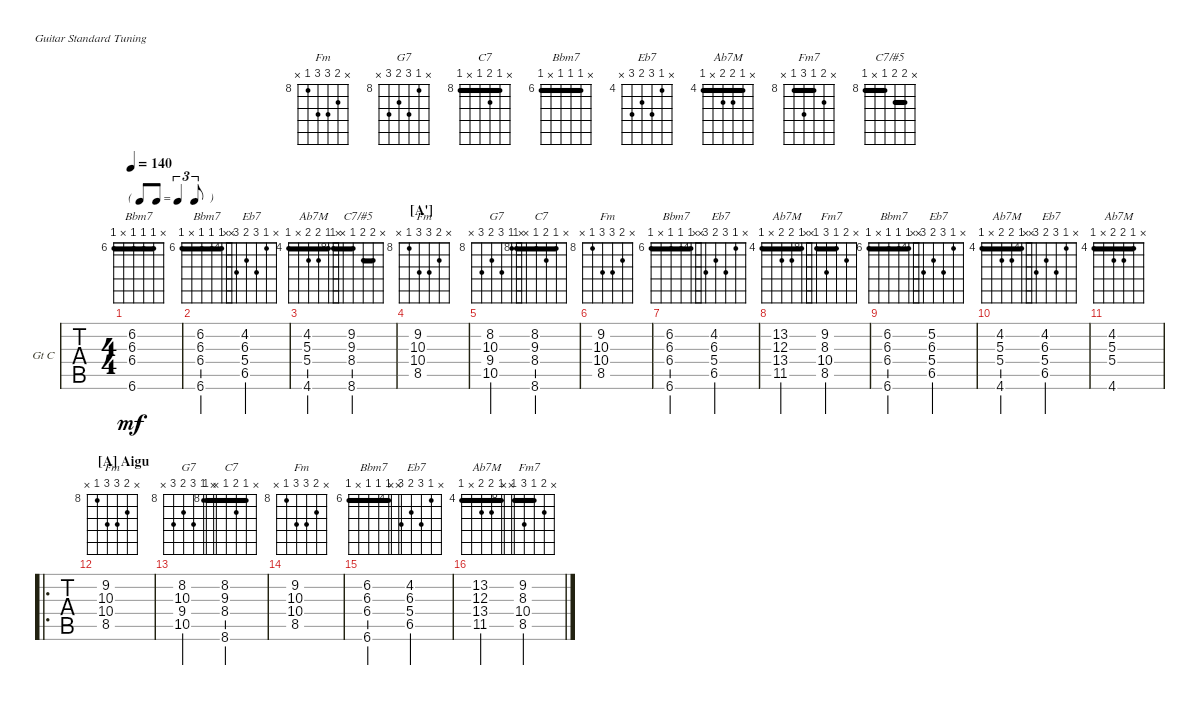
\defaultSystemsLayout 4
\bracketExtendMode nobrackets
\firstSystemTrackNameOrientation horizontal
\otherSystemsTrackNameOrientation horizontal
\chordDiagramsInScore
\track ("Guitar Chords" "Gt C") {instrument acousticguitarsteel}
\staff {tabs}
\tuning (E4 B3 G3 D3 A2 E2)
\chord ("Fm" x 9 10 10 8 x) {firstfret 8}
\chord ("G7" x 8 10 9 10 x) {firstfret 8}
\chord ("C7" x 8 9 8 x 8) {firstfret 8 barre (8 8)}
\chord ("Bbm7" x 6 6 6 x 6) {firstfret 6 barre (6 6 6)}
\chord ("Eb7" x 4 6 5 6 x) {firstfret 4}
\chord ("Ab7M" x 13 12 13 11 x) {firstfret 11}
\chord ("Fm7" x 9 8 10 8 x) {firstfret 8 barre 8}
\chord ("Ab7M" x 4 5 5 x 4) {firstfret 4 barre 4}
\chord ("C7/#5" x 9 9 8 x 8) {firstfret 8 barre (8 9)}
\ts (4 4)
\tf triplet8th
\tempo 140
\clef g2
\scale
0.333333
\ks ab
(6.6 6.4 6.3 6.2).1{ch "Bbm7" dy mf} |
\scale
0.333333 (6.6 6.4 6.3 6.2).2{ch "Bbm7"} (6.5 5.4 6.3 4.2).2{ch "Eb7"} |
\scale
0.333333 (4.6 5.4 5.3 4.2).2{ch "Ab7M"} (8.6 8.4 9.3 9.2).2{ch "C7/#5"} |
\section ("A'" "")
\scale
0.333333 (8.5 10.4 10.3 9.2).1{ch "Fm"} |
\scale
0.333333 (10.5 9.4 10.3 8.2).2{ch "G7"} (8.6 8.4 9.3 8.2).2{ch "C7"} |
\scale
0.333333 (8.5 10.4 10.3 9.2).1{ch "Fm"} |
\scale
0.333333 (6.6 6.4 6.3 6.2).2{ch "Bbm7"} (6.5 5.4 6.3 4.2).2{ch "Eb7"} |
\scale
0.333333 (11.5 13.4 12.3 13.2).2{ch "Ab7M"} (8.5 10.4 8.3 9.2).2{ch "Fm7"} |
\scale
0.333333 (6.6 6.4 6.3 6.2).2{ch "Bbm7"} (6.5 5.4 6.3 5.2).2{ch "Eb7"} |
\scale
0.333333 (4.6 5.4 5.3 4.2).2{ch "Ab7M"} (6.5 5.4 6.3 4.2).2{ch "Eb7"} |
\scale
0.333333 (4.6 5.4 5.3 4.2).1{ch "Ab7M"} |
\ro
\section ("A" "Aigu")
\scale
0.373737 (8.5 10.4 10.3 9.2).1{ch "Fm"} |
\scale
0.313131 (10.5 9.4 10.3 8.2).2{ch "G7"} (8.6 8.4 9.3 8.2).2{ch "C7"} |
\scale
0.313131 (8.5 10.4 10.3 9.2).1{ch "Fm"} |
\scale
0.333333 (6.6 6.4 6.3 6.2).2{ch "Bbm7"} (6.5 5.4 6.3 4.2).2{ch "Eb7"} |
\scale
0.333333 (11.5 13.4 12.3 13.2).2{ch "Ab7M"} (8.5 10.4 8.3 9.2).2{ch "Fm7"}
